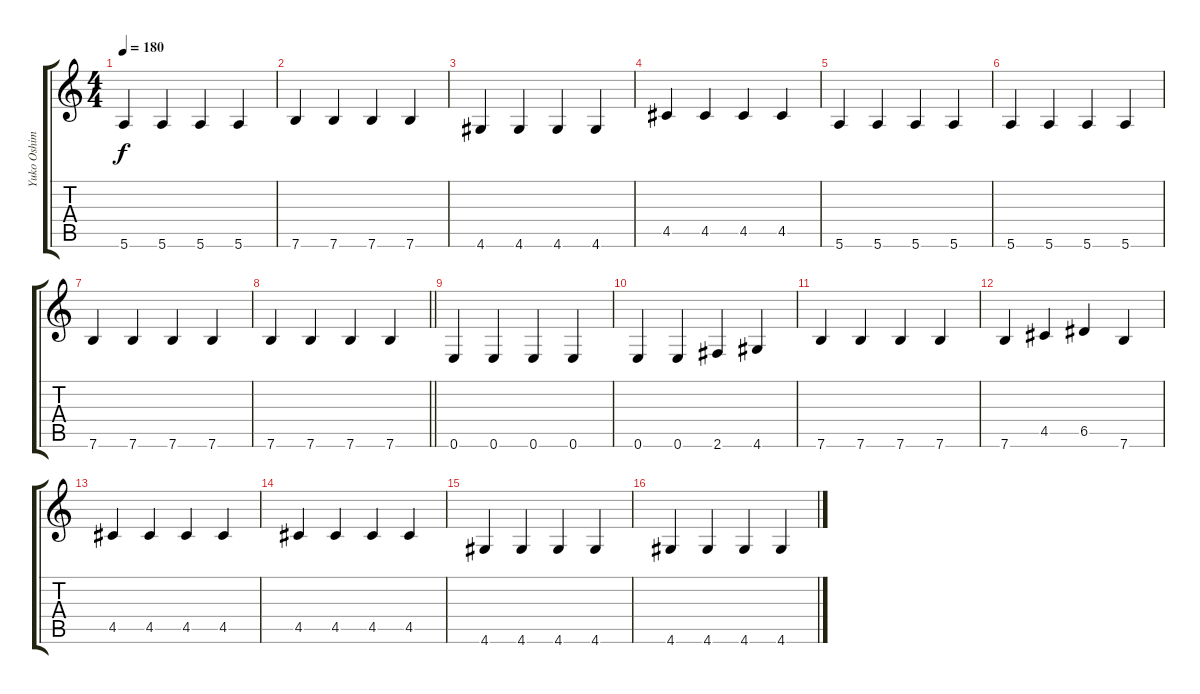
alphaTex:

\track ("Yuko Oshima" "Yuko Oshim") {instrument electricbasspick}
\staff {score tabs}
\tuning (E4 B3 G3 D3 A2 E2) {hide}
\ts (4 4)
\tempo 180
\clef g2
\ks c
5.6.4{dy f} 5.6.4 5.6.4 5.6.4 |
7.6.4 7.6.4 7.6.4 7.6.4 |
4.6.4 4.6.4 4.6.4 4.6.4 |
4.5.4 4.5.4 4.5.4 4.5.4 |
5.6.4 5.6.4 5.6.4 5.6.4 |
5.6.4 5.6.4 5.6.4 5.6.4 |
7.6.4 7.6.4 7.6.4 7.6.4 |
\barLineRight lightlight
7.6.4 7.6.4 7.6.4 7.6.4 |
0.6.4 0.6.4 0.6.4 0.6.4 |
0.6.4 0.6.4 2.6.4 4.6.4 |
7.6.4 7.6.4 7.6.4 7.6.4 |
7.6.4 4.5.4 6.5.4 7.6.4 |
4.5.4 4.5.4 4.5.4 4.5.4 |
4.5.4 4.5.4 4.5.4 4.5.4 |
4.6.4 4.6.4 4.6.4 4.6.4 |
4.6.4 4.6.4 4.6.4 4.6.4
